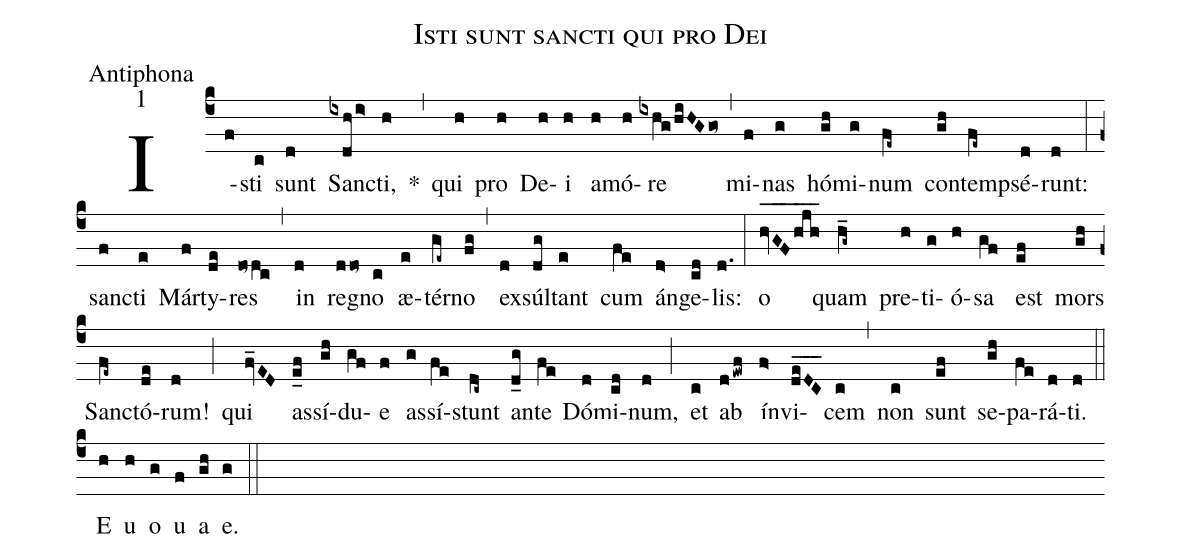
name:Isti sunt sancti qui pro Dei;
office-part:Antiphona;
mode:1;
%%
(c4) I(f)sti(c) sunt(d) San(ixdh/i>)cti,(h) *(,) qui(h) pro(h) De(h)i(h) a(h)mó(h)re(ixhg/hiHGgo~) (,) mi(f)nas(g) hó(gh)mi(g)num(fe~) con(gh)tem(fe~)psé(d)runt:(d) (:) san(f)cti(e) Már(f)ty(de)res(do~dc) (,) in(d) re(ddo~)gno(c) æ(e)tér(ge~)no(fg) (,) ex(d)súl(dg)tant(e) cum(fe) án(d>)ge(cd)lis:(d.) (:) o(hvGF___/hjh___) quam(h_g~) pre(h)ti(g)ó(h)sa(gf) est(ef) mors(gh) San(fe~)ctó(de)rum!(d) (;) qui(fv_ED) as(e_f)sí(gh)du(gf)e(f) as(g)sí(fe)stunt(dc~) an(d_g)te(fe) Dó(d)mi(cd)num,(d) (;) et(c) ab(dewf) ín(f>)vi(de_D_C_)cem(c) (,) non(c) sunt(ef) se(gh)pa(fe)rá(d)ti.(d) (::) <eu>E(h) u(h) o(g) u(f) a(gh) e.</eu>(g) (::)
